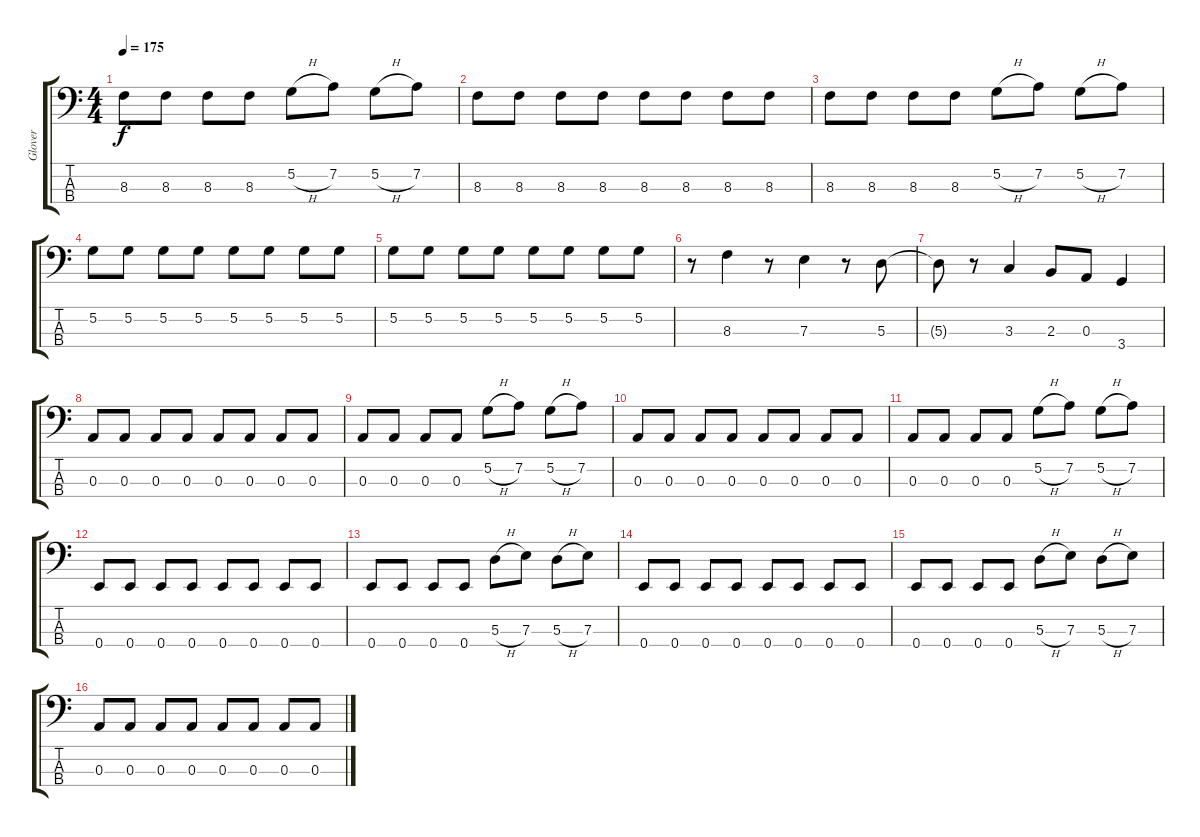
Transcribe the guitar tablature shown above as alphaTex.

\track ("Glover" "Glover") {instrument electricbasspick}
\staff {score tabs}
\tuning (G2 D2 A1 E1) {hide}
\ts (4 4)
\tempo 175
\clef f4
\ks c
8.3.8{dy f} 8.3.8 8.3.8 8.3.8 5.2{h}.8 7.2.8 5.2{h}.8 7.2.8 |
8.3.8 8.3.8 8.3.8 8.3.8 8.3.8 8.3.8 8.3.8 8.3.8 |
8.3.8 8.3.8 8.3.8 8.3.8 5.2{h}.8 7.2.8 5.2{h}.8 7.2.8 |
5.2.8 5.2.8 5.2.8 5.2.8 5.2.8 5.2.8 5.2.8 5.2.8 |
5.2.8 5.2.8 5.2.8 5.2.8 5.2.8 5.2.8 5.2.8 5.2.8 |
r.8 8.3.4 r.8 7.3.4 r.8 5.3.8 |
5.3{t}.8 r.8 3.3.4 2.3.8 0.3.8 3.4.4 |
0.3.8 0.3.8 0.3.8 0.3.8 0.3.8 0.3.8 0.3.8 0.3.8 |
0.3.8 0.3.8 0.3.8 0.3.8 5.2{h}.8 7.2.8 5.2{h}.8 7.2.8 |
0.3.8 0.3.8 0.3.8 0.3.8 0.3.8 0.3.8 0.3.8 0.3.8 |
0.3.8 0.3.8 0.3.8 0.3.8 5.2{h}.8 7.2.8 5.2{h}.8 7.2.8 |
0.4.8 0.4.8 0.4.8 0.4.8 0.4.8 0.4.8 0.4.8 0.4.8 |
0.4.8 0.4.8 0.4.8 0.4.8 5.3{h}.8 7.3.8 5.3{h}.8 7.3.8 |
0.4.8 0.4.8 0.4.8 0.4.8 0.4.8 0.4.8 0.4.8 0.4.8 |
0.4.8 0.4.8 0.4.8 0.4.8 5.3{h}.8 7.3.8 5.3{h}.8 7.3.8 |
0.3.8 0.3.8 0.3.8 0.3.8 0.3.8 0.3.8 0.3.8 0.3.8
